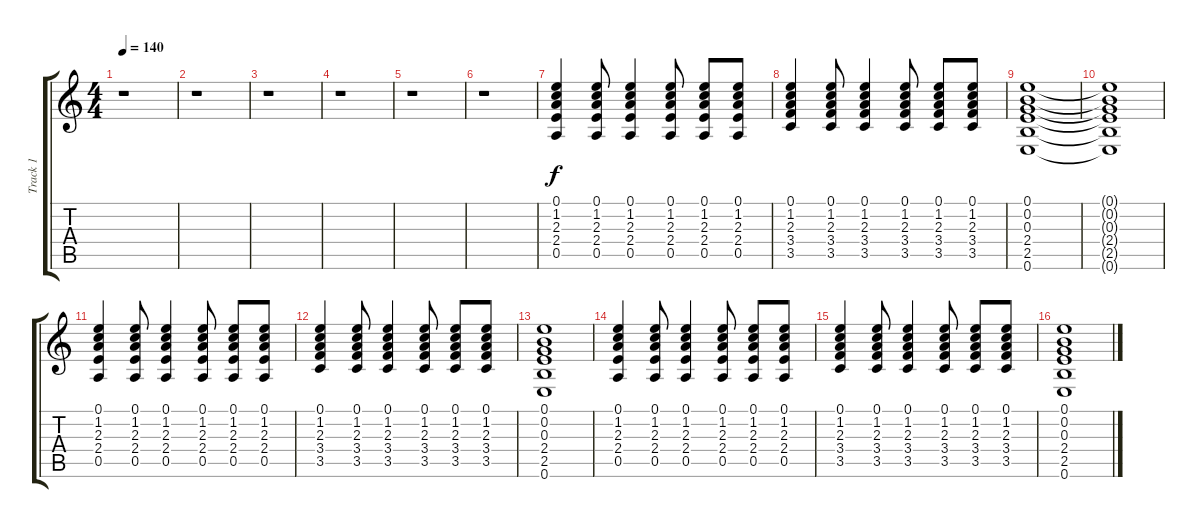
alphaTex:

\track ("Track 1" "Track 1") {instrument electricguitarjazz}
\staff {score tabs}
\tuning (E4 B3 G3 D3 A2 E2) {hide}
\ts (4 4)
\tempo 140
\clef g2
\ks c
r.1{dy f} |
r.1 |
r.1 |
r.1 |
r.1 |
r.1 |
(0.1 1.2 2.3 2.4 0.5).4{volume 13 instrument overdrivenguitar} (0.1 1.2 2.3 2.4 0.5).8 (0.1 1.2 2.3 2.4 0.5).4 (0.1 1.2 2.3 2.4 0.5).8 (0.1 1.2 2.3 2.4 0.5).8 (0.1 1.2 2.3 2.4 0.5).8 |
(0.1 1.2 2.3 3.4 3.5).4 (0.1 1.2 2.3 3.4 3.5).8 (0.1 1.2 2.3 3.4 3.5).4 (0.1 1.2 2.3 3.4 3.5).8 (0.1 1.2 2.3 3.4 3.5).8 (0.1 1.2 2.3 3.4 3.5).8 |
(0.1 0.2 0.3 2.4 2.5 0.6).1 |
(0.1{t} 0.2{t} 0.3{t} 2.4{t} 2.5{t} 0.6{t}).1 |
(0.1 1.2 2.3 2.4 0.5).4 (0.1 1.2 2.3 2.4 0.5).8 (0.1 1.2 2.3 2.4 0.5).4 (0.1 1.2 2.3 2.4 0.5).8 (0.1 1.2 2.3 2.4 0.5).8 (0.1 1.2 2.3 2.4 0.5).8 |
(0.1 1.2 2.3 3.4 3.5).4 (0.1 1.2 2.3 3.4 3.5).8 (0.1 1.2 2.3 3.4 3.5).4 (0.1 1.2 2.3 3.4 3.5).8 (0.1 1.2 2.3 3.4 3.5).8 (0.1 1.2 2.3 3.4 3.5).8 |
(0.1 0.2 0.3 2.4 2.5 0.6).1 |
(0.1 1.2 2.3 2.4 0.5).4 (0.1 1.2 2.3 2.4 0.5).8 (0.1 1.2 2.3 2.4 0.5).4 (0.1 1.2 2.3 2.4 0.5).8 (0.1 1.2 2.3 2.4 0.5).8 (0.1 1.2 2.3 2.4 0.5).8 |
(0.1 1.2 2.3 3.4 3.5).4 (0.1 1.2 2.3 3.4 3.5).8 (0.1 1.2 2.3 3.4 3.5).4 (0.1 1.2 2.3 3.4 3.5).8 (0.1 1.2 2.3 3.4 3.5).8 (0.1 1.2 2.3 3.4 3.5).8 |
(0.1 0.2 0.3 2.4 2.5 0.6).1
